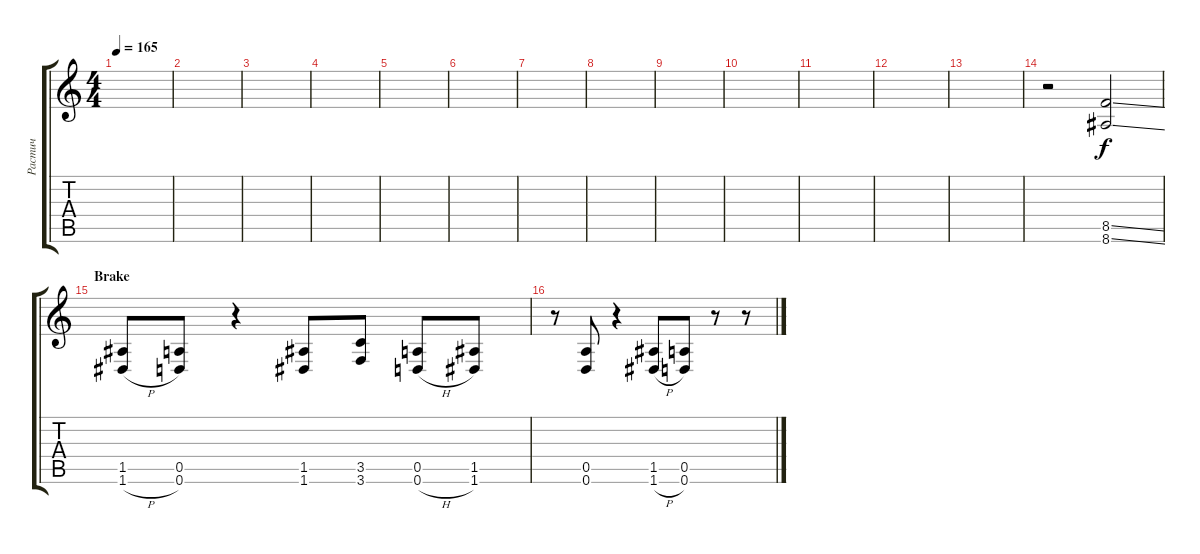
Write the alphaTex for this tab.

\track ("Растич" "Растич") {instrument distortionguitar}
\staff {score tabs}
\tuning (E4 B3 G3 D3 A2 D2) {hide}
\ts (4 4)
\tempo 165
\clef g2
\ks c
|
|
|
|
|
|
|
|
|
|
|
|
|
r.2 (8.5{ss} 8.6{ss}).2 |
\section ("" "Brake")
(1.5 1.6{h}).8{instrument overdrivenguitar} (0.5 0.6).8 r.4 (1.5 1.6).8 (3.5 3.6).8 (0.5 0.6{h}).8 (1.5 1.6).8 |
r.8 (0.5 0.6).8 r.4 (1.5 1.6{h}).8 (0.5 0.6).8 r.8 r.8
